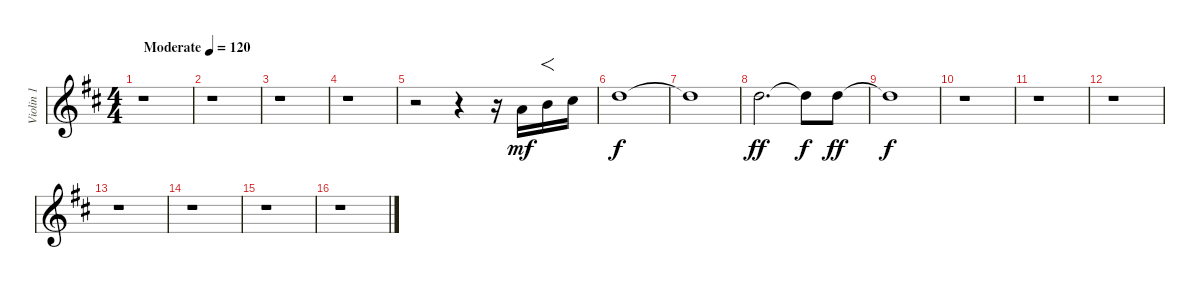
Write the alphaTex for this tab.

\track ("Violin 1" "Violin 1") {instrument violin}
\staff {score}
\tuning (E5 A4 D4 G3) {hide}
\ts (4 4)
\tempo (120 "Moderate")
\clef g2
\ks d
r.1{dy mf instrument violin} |
r.1 |
r.1 |
r.1 |
r.2 r.4 r.16 0.2.16 2.2.16{f} 4.2.16 |
5.2.1{dy f} |
5.2{t}.1 |
5.2.2{d dy ff} 5.2{t}.8{dy f} 5.2.8{dy ff} |
5.2{t}.1{dy f} |
r.1 |
r.1 |
r.1 |
r.1 |
r.1 |
r.1 |
r.1
